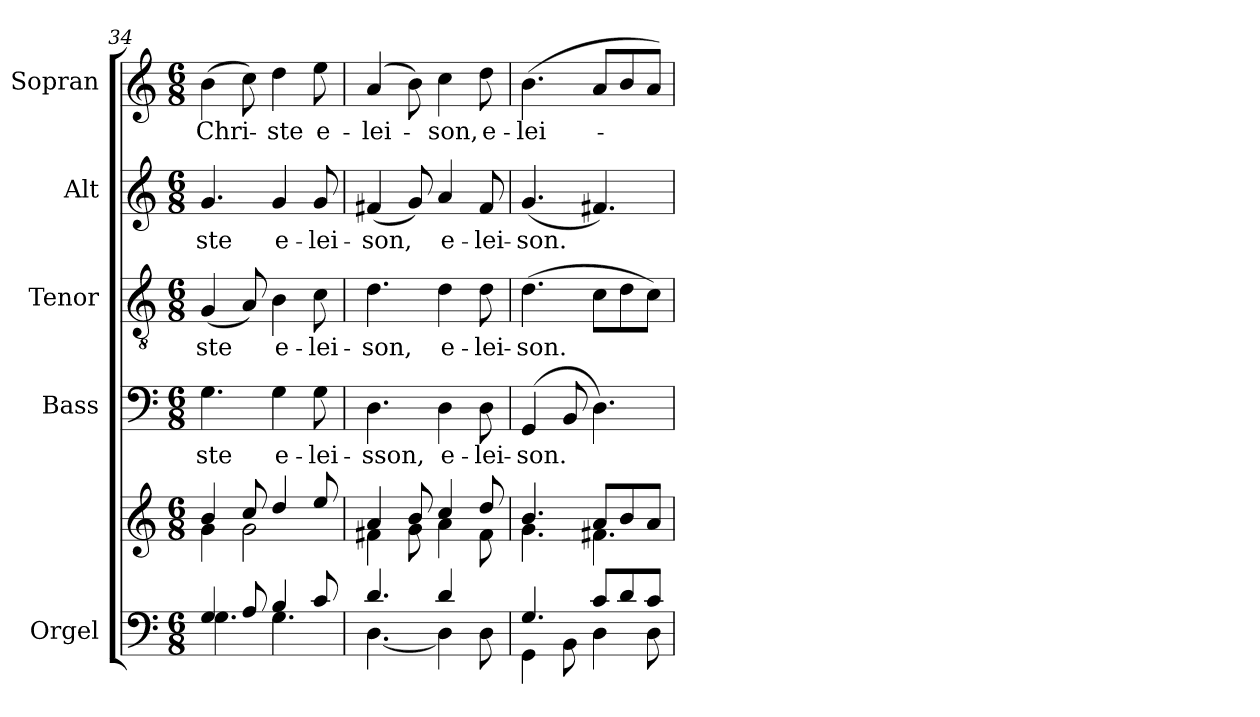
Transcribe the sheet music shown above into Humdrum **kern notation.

**kern	**kern	**kern	**text	**kern	**text	**kern	**text	**kern	**text
*part5	*part5	*part4	*part4	*part3	*part3	*part2	*part2	*part1	*part1
*staff6	*staff5	*staff4	*staff4	*staff3	*staff3	*staff2	*staff2	*staff1	*staff1
*I"Orgel	*	*I"Bass	*	*I"Tenor	*	*I"Alt	*	*I"Sopran	*
*I'Org.	*	*I'B.	*	*I'T.	*	*I'A.	*	*I'S.	*
!!LO:PB:g=z
*clefF4	*clefG2	*clefF4	*	*clefGv2	*	*clefG2	*	*clefG2	*
*k[]	*k[]	*k[]	*	*k[]	*	*k[]	*	*k[]	*
*C:	*C:	*C:	*	*C:	*	*C:	*	*C:	*
*M6/8	*M6/8	*M6/8	*	*M6/8	*	*M6/8	*	*M6/8	*
=34	=34	=34	=34	=34	=34	=34	=34	=34	=34
*^	*^	*	*	*	*	*	*	*	*
!	!	!	!	!	!LO:LY:b	!	!LO:LY:b	!	!LO:LY:b	!	!LO:LY:b
4G/	4.G\	4b/	4g\	4.G\	-ste	(<4G/	-ste	4.g/	-ste	(>4b\	Chri-
8A/	.	8cc/	2g\	.	.	8A/)	.	.	.	8cc\)	.
!	!	!	!	!	!LO:LY:b	!	!LO:LY:b	!	!LO:LY:b	!	!LO:LY:b
4B/	4.G\	4dd/	.	4G\	e-	4B\	e-	4g/	e-	4dd\	-ste
!	!	!	!	!	!LO:LY:b	!	!LO:LY:b	!	!LO:LY:b	!	!LO:LY:b
8c/	.	8ee/	.	8G\	-lei-	8c\	-lei-	8g/	-lei-	8ee\	e-
=35	=35	=35	=35	=35	=35	=35	=35	=35	=35	=35	=35
!	!	!	!	!	!LO:LY:b	!	!LO:LY:b	!	!LO:LY:b	!	!LO:LY:b
4.d/	[<4.D\	4a/	4f#X\	4.D\	-sson,	4.d\	-son,	(<4f#X/	-son,	(4a/	-lei-
.	.	8b/	8g\	.	.	.	.	8g/)	.	8b\)	.
!	!	!	!	!	!LO:LY:b	!	!LO:LY:b	!	!LO:LY:b	!	!LO:LY:b
4d/	4D\]	4cc/	4a\	4D\	e-	4d\	e-	4a/	e-	4cc\	-son,
!	!	!	!	!	!LO:LY:b	!	!LO:LY:b	!	!LO:LY:b	!	!LO:LY:b
8ryy	8D\	8dd/	8f#\	8D\	-lei-	8d\	-lei-	8f#/	-lei-	8dd\	e-
=36	=36	=36	=36	=36	=36	=36	=36	=36	=36	=36	=36
!	!	!	!	!	!LO:LY:b	!	!LO:LY:b	!	!LO:LY:b	!	!LO:LY:b
4.G/	4GG\	4.b/	4.g\	(>4GG/	-son.	(>4.d\	-son.	(<4.g/	-son.	(>4.b\	-lei-
.	8BB\	.	.	8BB/	.	.	.	.	.	.	.
8c/L	4D\	8a/L	4.f#X\	4.D\)	.	8c\L	.	4.f#X/)	.	8a/L	.
8d/	.	8b/	.	.	.	8d\	.	.	.	8b/	.
8c/J	8D\	8a/J	.	.	.	8c\J)	.	.	.	8a/J)	.
*v	*v	*	*	*	*	*	*	*	*	*	*
*	*v	*v	*	*	*	*	*	*	*	*
=	=	=	=	=	=	=	=	=	=
*-	*-	*-	*-	*-	*-	*-	*-	*-	*-
